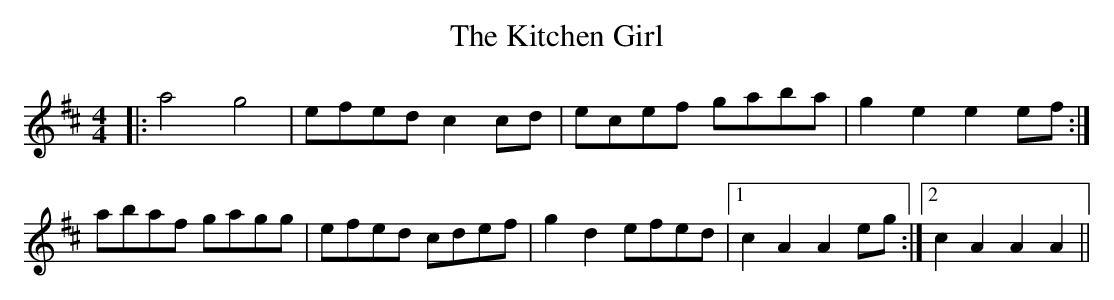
X:1
T: The Kitchen Girl
M: 4/4
L: 1/8
K: Dmaj
|:a4g4|efed c2 cd|ecef gaba|g2e2 e2 ef:|
abaf gagg|efed cdef|g2 d2 efed|1 c2A2A2 eg:|2 c2A2A2 A2||
